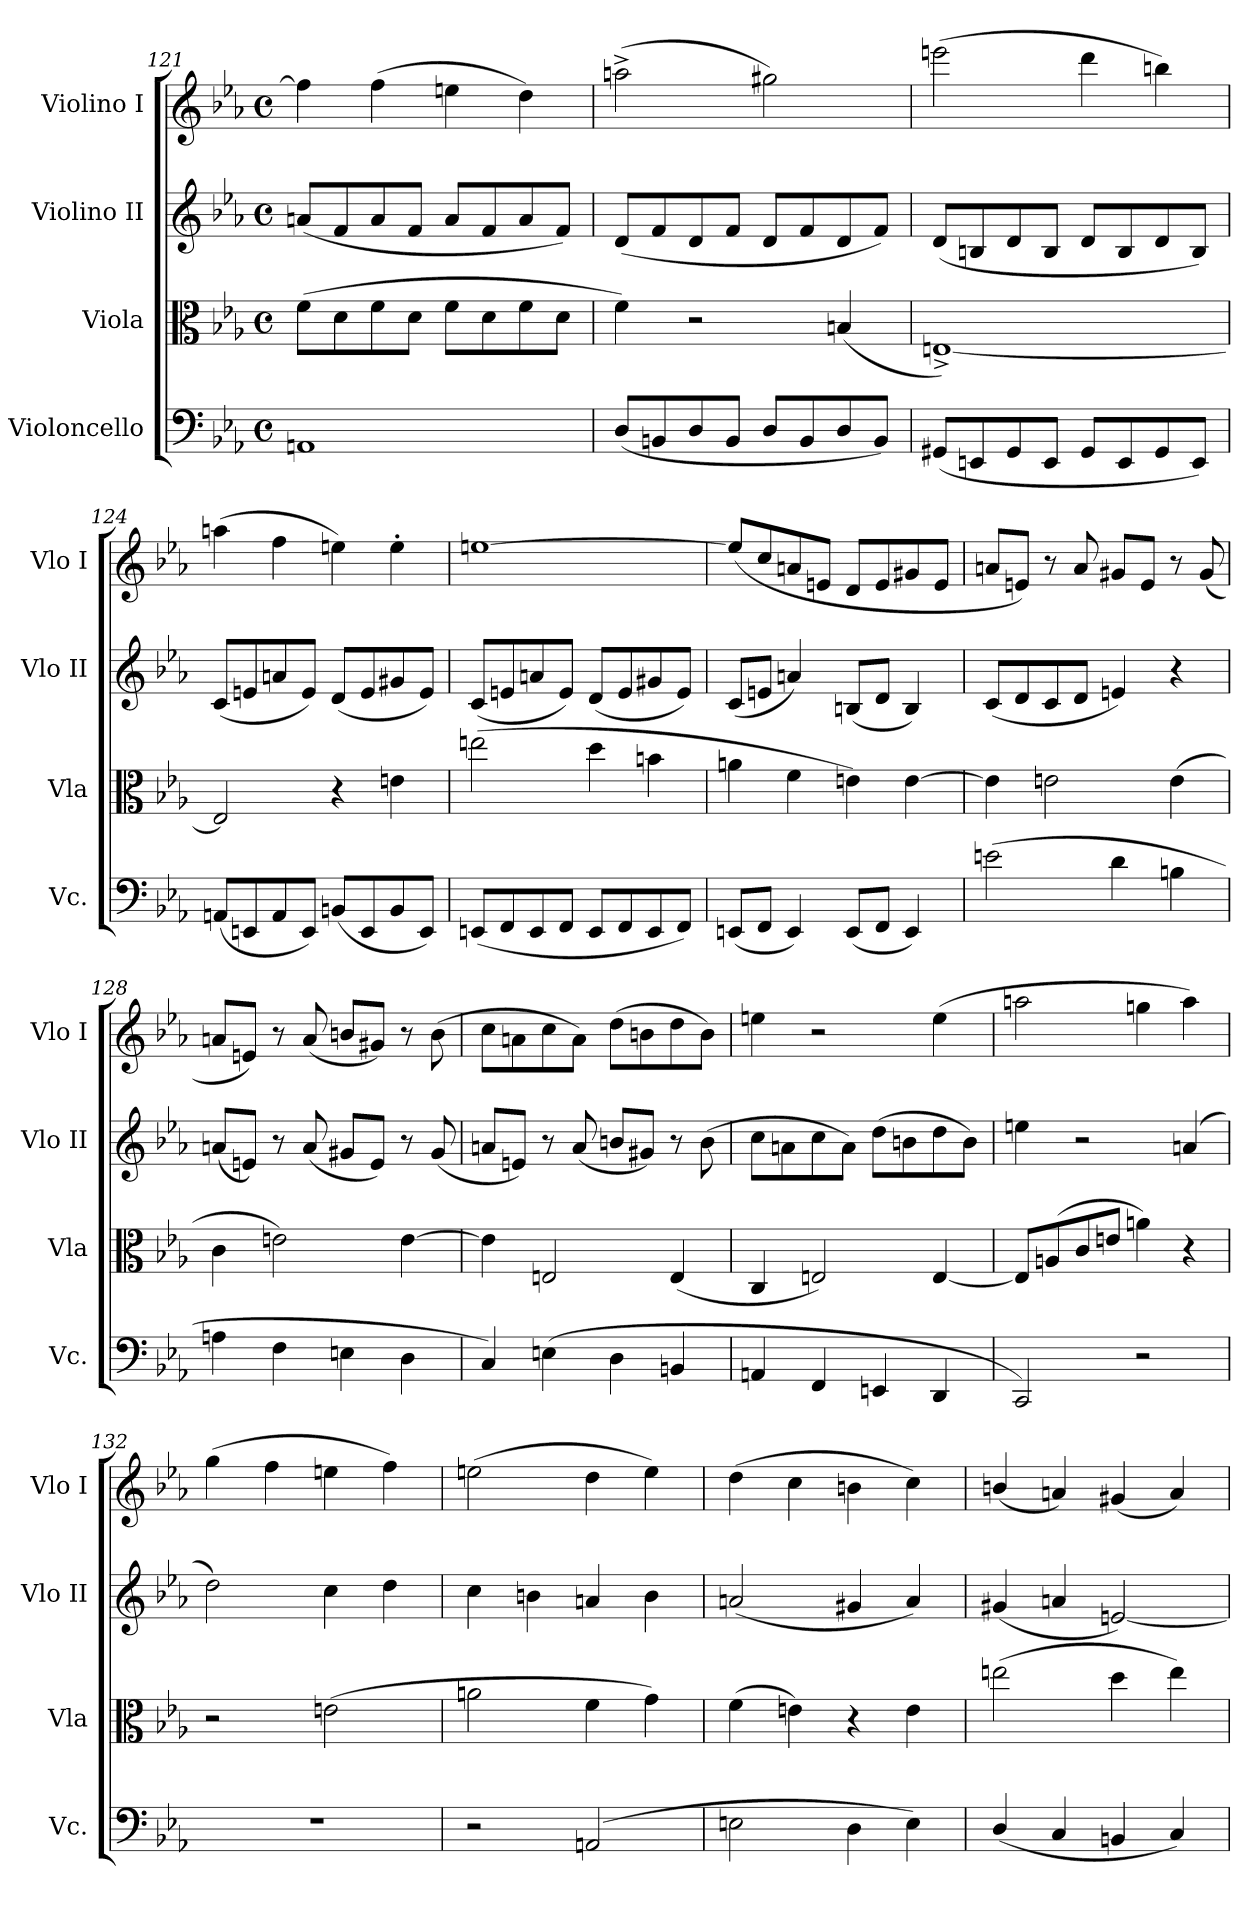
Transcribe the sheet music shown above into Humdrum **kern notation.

**kern	**kern	**kern	**kern
*part4	*part3	*part2	*part1
*staff4	*staff3	*staff2	*staff1
*I"Violoncello	*I"Viola	*I"Violino II	*I"Violino I
*I'Vc.	*I'Vla	*I'Vlo II	*I'Vlo I
*clefF4	*clefC3	*clefG2	*clefG2
*k[b-e-a-]	*k[b-e-a-]	*k[b-e-a-]	*k[b-e-a-]
*M4/4	*M4/4	*M4/4	*M4/4
*met(c)	*met(c)	*met(c)	*met(c)
=121	=121	=121	=121
1AAn	(>8f\L	(8an/L	4ff\]
.	8d\	8f/	.
.	8f\	8a/	(>4ff\
.	8d\J	8f/J	.
.	8f\L	8a/L	4een\
.	8d\	8f/	.
.	8f\	8a/	4dd\)
.	8d\J	8f/J)	.
=122	=122	=122	=122
(8D/L	4f\)	(8d/L	(>2aan^\
8BBn/	.	8f/	.
8D/	2r	8d/	.
8BB/J	.	8f/J	.
8D/L	.	8d/L	2gg#X\)
8BB/	.	8f/	.
8D/	(4Bn/	8d/	.
8BB/J)	.	8f/J)	.
=123	=123	=123	=123
(8GG#X/L	[1En^)	(8d/L	(>2eeen\
8EEn/	.	8Bn/	.
8GG#/	.	8d/	.
8EE/J	.	8B/J	.
8GG#/L	.	8d/L	4ddd\
8EE/	.	8B/	.
8GG#/	.	8d/	4bbn\)
8EE/J)	.	8B/J)	.
=124	=124	=124	=124
(8AAn/L	2E/]	(8c/L	(>4aan\
8EEn/	.	8en/	.
8AA/	.	8an/	4ff\
8EE/J)	.	8e/J)	.
(8BBn/L	4r	(8d/L	4een\)
8EE/	.	8e/	.
8BB/	4en\	8g#X/	4ee'\
8EE/J)	.	8e/J)	.
!!LO:LB:g=z
=125	=125	=125	=125
(8EEn/L	(>2een\	(8c/L	[1een
8FF/	.	8en/	.
8EE/	.	8an/	.
8FF/J	.	8e/J)	.
8EE/L	4dd\	(8d/L	.
8FF/	.	8e/	.
8EE/	4bn\	8g#X/	.
8FF/J)	.	8e/J)	.
=126	=126	=126	=126
(8EEn/L	4an\	(8c/L	(>8ee/L]
8FF/J	.	8en/J	8cc/
4EE/)	4f\	4an/)	8an/
.	.	.	8en/J
(8EE/L	4en\)	(8Bn/L	8d/L
8FF/J	.	8d/J	8e/
4EE/)	[4e\	4B/)	8g#X/
.	.	.	8e/J
=127	=127	=127	=127
(>2en\	4e\]	(8c/L	8an/L
.	.	8d/	8en/J)
.	2en\	8c/	8r
.	.	8d/J	8a/
4d\	.	4en/)	8g#X/L
.	.	.	8e/J
4Bn\	(>4e\	4r	8r
.	.	.	(8g#/
=128	=128	=128	=128
4An\	4c\	(8an/L	8an/L
.	.	8en/J)	8en/J)
4F\	2en\)	8r	8r
.	.	(8a/	(8a/
4En\	.	8g#X/L	8bn/L
.	.	8e/J)	8g#X/J)
4D\	[4e\	8r	8r
.	.	(8g#/	(>8b\
=129	=129	=129	=129
4C/)	4e\]	8an/L	8cc\L
.	.	8en/J)	8an\
(>4En\	2En/	8r	8cc\
.	.	(8a/	8a\J)
4D\	.	8bn/L	(>8dd\L
.	.	8g#X/J)	8bn\
4BBn/	(4E/	8r	8dd\
.	.	(>8b\	8b\J)
!!LO:LB:g=z
=130	=130	=130	=130
4AAn/	4C/	8cc\L	4een\
.	.	8an\	.
4FF/	2En/)	8cc\	2r
.	.	8a\J)	.
4EEn/	.	(>8dd\L	.
.	.	8bn\	.
4DD/	[4E/	8dd\	(>4ee\
.	.	8b\J)	.
=131	=131	=131	=131
2CC/)	8E/L]	4een\	2aan\
.	(>8An/	.	.
.	8c/	2r	.
.	8en/J	.	.
2r	4an\)	.	4ggn\
.	4r	(4an/	4aa\)
=132	=132	=132	=132
1r	2r	2dd\)	(>4gg\
.	.	.	4ff\
.	(>2en\	4cc\	4een\
.	.	4dd\	4ff\)
=133	=133	=133	=133
2r	2an\	4cc\	(>2een\
.	.	4bn\	.
(>2AAn/	4f\	4an/	4dd\
.	4g\)	4b\	4ee\)
=134	=134	=134	=134
2En\	(>4f\	(2an/	(>4dd\
.	4en\)	.	4cc\
4D\	4r	4g#X/	4bn\
4E\)	4e\	4a/)	4cc\)
=135	=135	=135	=135
(4D/	(>2een\	(4g#X/	(4bn/
4C/	.	4an/	4an/)
4BBn/	4dd\	[2en/)	(4g#X/
4C/)	4ee\)	.	4a/)
=	=	=	=
*-	*-	*-	*-
